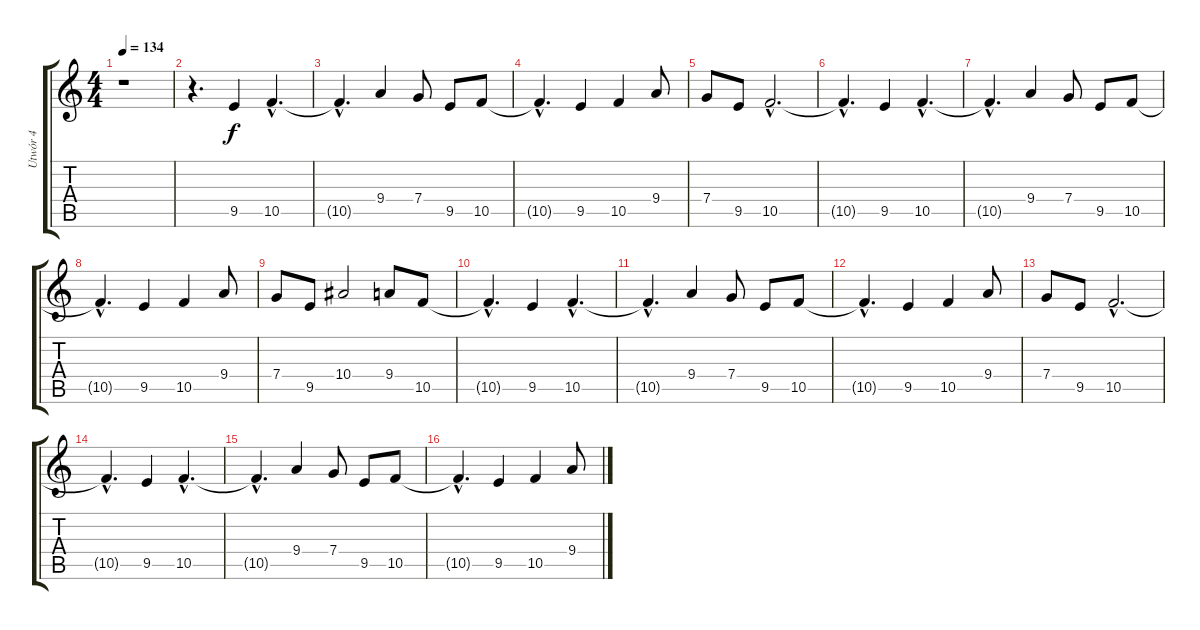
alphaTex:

\track ("Utwór 4" "Utwór 4") {instrument distortionguitar}
\staff {score tabs}
\tuning (D4 A3 F3 C3 G2 D2) {hide}
\ts (4 4)
\tempo 134
\clef g2
\ks c
r.1{dy f} |
r.4{d} 9.5.4 10.5{hac}.4{d} |
10.5{hac t}.4{d} 9.4.4 7.4.8 9.5.8 10.5.8 |
10.5{hac t}.4{d} 9.5.4 10.5.4 9.4.8 |
7.4.8 9.5.8 10.5{hac}.2{d} |
10.5{hac t}.4{d} 9.5.4 10.5{hac}.4{d} |
10.5{hac t}.4{d} 9.4.4 7.4.8 9.5.8 10.5.8 |
10.5{hac t}.4{d} 9.5.4 10.5.4 9.4.8 |
7.4.8 9.5.8 10.4.2 9.4.8 10.5.8 |
10.5{hac t}.4{d} 9.5.4 10.5{hac}.4{d} |
10.5{hac t}.4{d} 9.4.4 7.4.8 9.5.8 10.5.8 |
10.5{hac t}.4{d} 9.5.4 10.5.4 9.4.8 |
7.4.8 9.5.8 10.5{hac}.2{d} |
10.5{hac t}.4{d} 9.5.4 10.5{hac}.4{d} |
10.5{hac t}.4{d} 9.4.4 7.4.8 9.5.8 10.5.8 |
10.5{hac t}.4{d} 9.5.4 10.5.4 9.4.8
